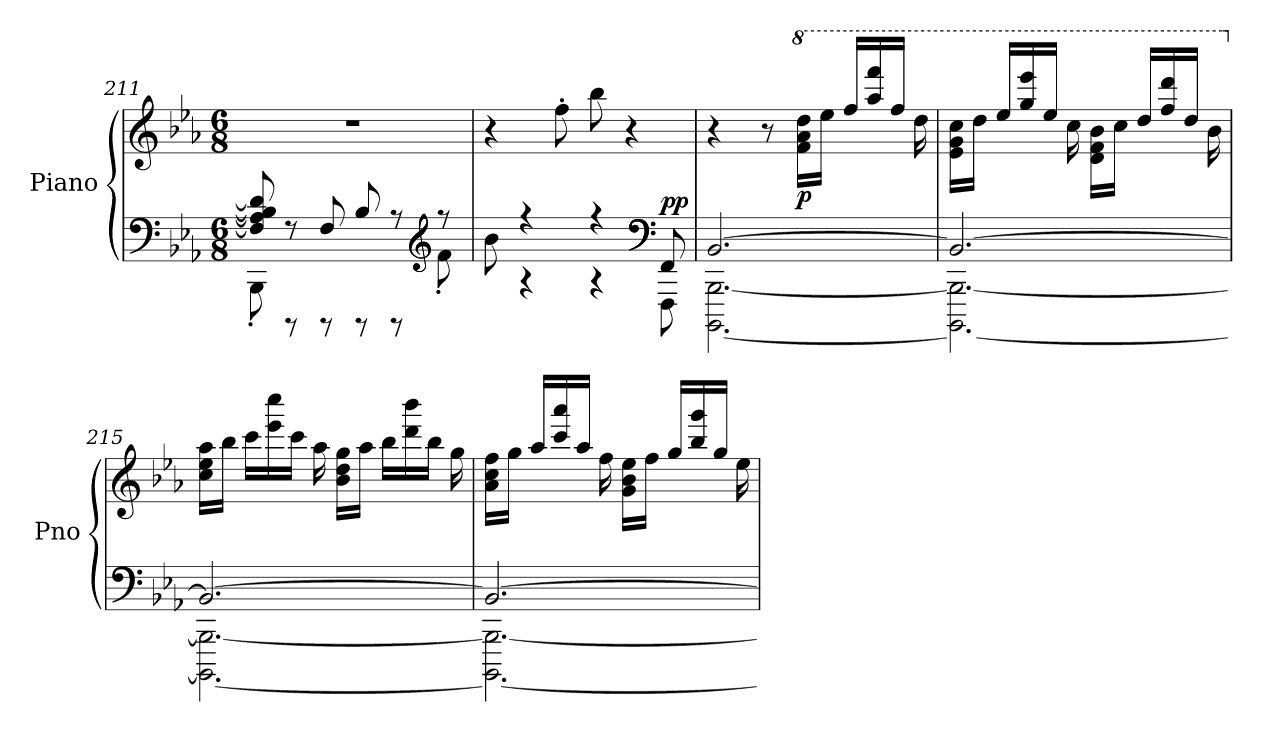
**kern	**kern	**dynam
*part1	*part1	*part1
*staff2	*staff1	*staff1/2
*I"Piano	*	*
*I'Pno	*	*
*clefF4	*clefG2	*
*k[b-e-a-]	*k[b-e-a-]	*
*M6/8	*M6/8	*
=211	=211	=211
*^	*	*
8F/] 8A-/] 8B-/] 8d/]	8BBB-'\	2.r	.
8rF	8rBBBB	.	.
8F/	8rBBBB	.	.
8B-/	8rBBBB	.	.
8rA	8rBBBB	.	.
*clefG2	*	*	*
8rff	8f'\	.	.
=212	=212	=212	=212
8rddyy	8b-\	4r	.
4r	4r	.	.
.	.	8ff'\	.
4r	4r	8bb-\	.
.	.	4r	.
*clefF4	*	*	*
!	!	!	!LO:DY:a=2
8FF/	8FFF\	.	pp
!!LO:LB:g=z
=213	=213	=213	=213
[2.BB-/	[2.BBBB-\ [2.BBB-\	4r	.
.	.	8r	.
*	*	*8va	*
!	!	!	!LO:DY:b
.	.	16ff\ 16aa-\ 16ddd\LL	p
.	.	16eee-\JJ	.
.	.	16fff/LL	.
.	.	16aaa-/ 16ffff/	.
.	.	16fff/JJ	.
.	.	16ddd\	.
=214	=214	=214	=214
2.BB-/_	2.BBBB-\_ 2.BBB-\_	16ee-\ 16gg\ 16ccc\LL	.
.	.	16ddd\JJ	.
.	.	16eee-/LL	.
.	.	16ggg/ 16eeee-/	.
.	.	16eee-/JJ	.
.	.	16ccc\	.
.	.	16dd\ 16ff\ 16bb-\LL	.
.	.	16ccc\JJ	.
.	.	16ddd/LL	.
.	.	16fff/ 16dddd/	.
.	.	16ddd/JJ	.
.	.	16bb-\	.
=215	=215	=215	=215
*	*	*X8va	*
2.BB-/_	2.BBBB-\_ 2.BBB-\_	16cc\ 16ee-\ 16aa-\LL	.
.	.	16bb-\JJ	.
.	.	16ccc\LL	.
.	.	16eee-\ 16cccc\	.
.	.	16ccc\JJ	.
.	.	16aa-\	.
.	.	16b-\ 16dd\ 16gg\LL	.
.	.	16aa-\JJ	.
.	.	16bb-\LL	.
.	.	16ddd\ 16bbb-\	.
.	.	16bb-\JJ	.
.	.	16gg\	.
=216	=216	=216	=216
2.BB-/_	2.BBBB-\_ 2.BBB-\_	16a-\ 16cc\ 16ff\LL	.
.	.	16gg\JJ	.
.	.	16aa-/LL	.
.	.	16ccc/ 16aaa-/	.
.	.	16aa-/JJ	.
.	.	16ff\	.
.	.	16g\ 16b-\ 16ee-\LL	.
.	.	16ff\JJ	.
.	.	16gg/LL	.
.	.	16bb-/ 16ggg/	.
.	.	16gg/JJ	.
.	.	16ee-\	.
*v	*v	*	*
=	=	=
*-	*-	*-
